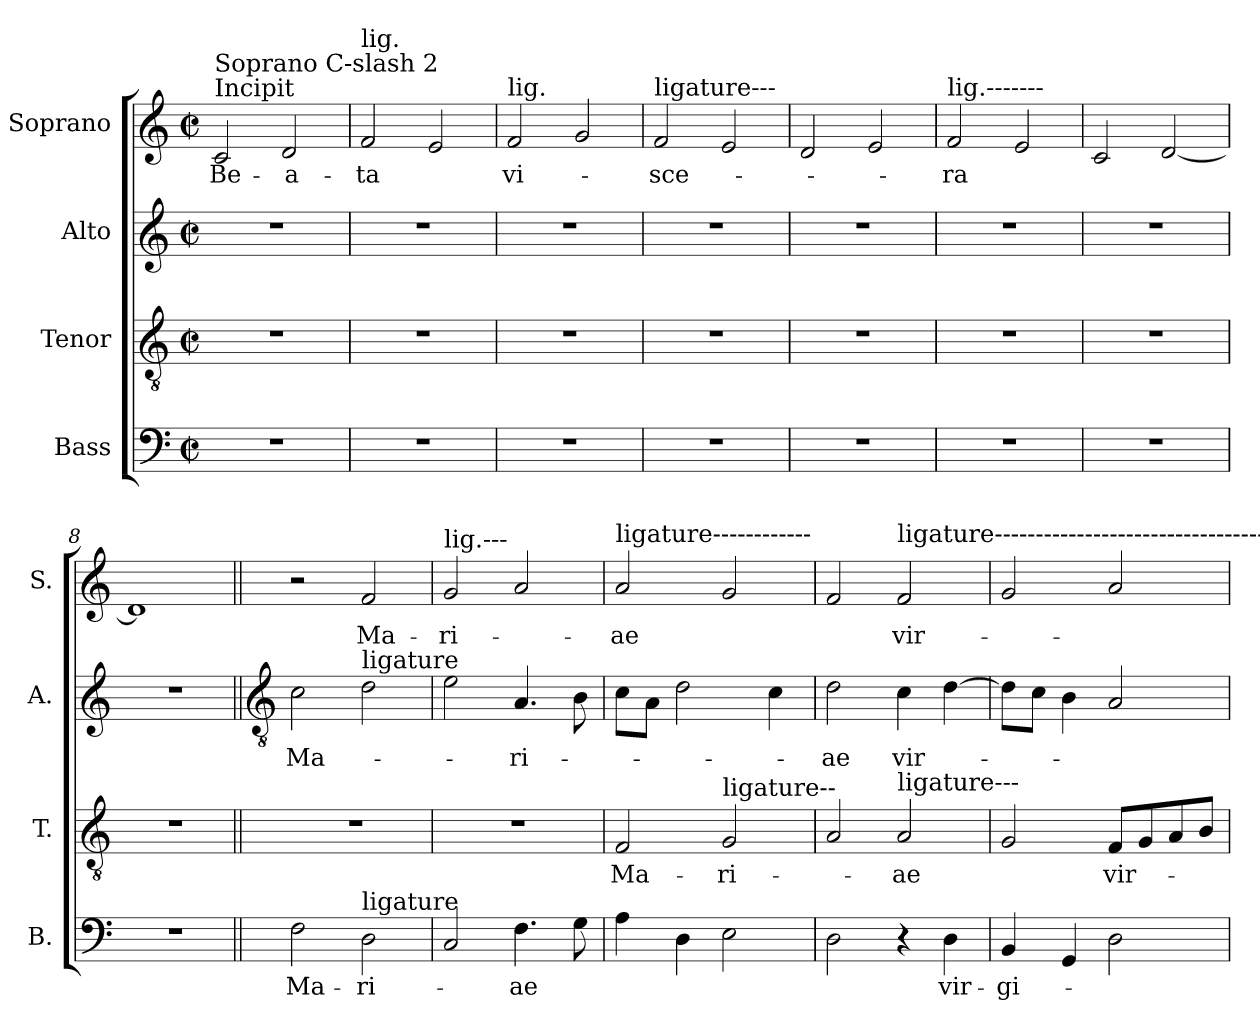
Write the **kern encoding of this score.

**kern	**text	**kern	**text	**kern	**text	**kern	**text
*part4	*part4	*part3	*part3	*part2	*part2	*part1	*part1
*staff4	*staff4	*staff3	*staff3	*staff2	*staff2	*staff1	*staff1
*I"Bass	*	*I"Tenor	*	*I"Alto	*	*I"Soprano	*
*I'B.	*	*I'T.	*	*I'A.	*	*I'S.	*
*clefF4	*	*clefGv2	*	*clefG2	*	*clefG2	*
*k[]	*	*k[]	*	*k[]	*	*k[]	*
*M2/2	*	*M2/2	*	*M2/2	*	*M2/2	*
*met(c|)	*	*met(c|)	*	*met(c|)	*	*met(c|)	*
=1	=1	=1	=1	=1	=1	=1	=1
!	!	!	!	!	!	!LO:TX:a:t=Incipit	!
!	!	!	!	!	!	!LO:TX:a:t=Soprano C-slash 2	!
!	!	!	!	!	!	!	!LO:LY:b
1r	.	1r	.	1r	.	2c/	Be-
!	!	!	!	!	!	!	!LO:LY:b
.	.	.	.	.	.	2d/	-a-
=2	=2	=2	=2	=2	=2	=2	=2
!	!	!	!	!	!	!LO:TX:a:t=lig.	!
!	!	!	!	!	!	!	!LO:LY:b
1r	.	1r	.	1r	.	2f/	-ta
.	.	.	.	.	.	2e/	.
=3	=3	=3	=3	=3	=3	=3	=3
!	!	!	!	!	!	!LO:TX:a:t=lig.	!
!	!	!	!	!	!	!	!LO:LY:b
1r	.	1r	.	1r	.	2f/	vi-
.	.	.	.	.	.	2g/	.
=4	=4	=4	=4	=4	=4	=4	=4
!	!	!	!	!	!	!LO:TX:a:t=ligature---	!
!	!	!	!	!	!	!	!LO:LY:b
1r	.	1r	.	1r	.	2f/	-sce-
.	.	.	.	.	.	2e/	.
=5	=5	=5	=5	=5	=5	=5	=5
1r	.	1r	.	1r	.	2d/	.
.	.	.	.	.	.	2e/	.
=6	=6	=6	=6	=6	=6	=6	=6
!	!	!	!	!	!	!LO:TX:a:t=lig.-------	!
!	!	!	!	!	!	!	!LO:LY:b
1r	.	1r	.	1r	.	2f/	-ra
.	.	.	.	.	.	2e/	.
=7	=7	=7	=7	=7	=7	=7	=7
1r	.	1r	.	1r	.	2c/	.
.	.	.	.	.	.	[2d/	.
=8	=8	=8	=8	=8	=8	=8	=8
1r	.	1r	.	1r	.	1d]	.
=9||	=9||	=9||	=9||	=9||	=9||	=9||	=9||
*	*	*	*	*clefGv2	*	*	*
!	!LO:LY:b	!	!	!	!LO:LY:b	!	!
2F\	Ma-	1r	.	2c\	Ma-	2r	.
!	!	!	!	!LO:TX:a:t=ligature	!	!	!
!LO:TX:a:t=ligature	!	!	!	!	!	!	!
!	!LO:LY:b	!	!	!	!	!	!LO:LY:b
2D\	-ri-	.	.	2d\	.	2f/	Ma-
=10	=10	=10	=10	=10	=10	=10	=10
!	!	!	!	!	!	!LO:TX:a:t=lig.---	!
!	!	!	!	!	!	!	!LO:LY:b
2C/	.	1r	.	2e\	.	2g/	-ri-
!	!LO:LY:b	!	!	!	!LO:LY:b	!	!
4.F\	-ae	.	.	4.A/	-ri-	2a/	.
8G\	.	.	.	8B\	.	.	.
!!LO:LB:g=z
=11	=11	=11	=11	=11	=11	=11	=11
!	!	!	!	!	!	!LO:TX:a:t=ligature------------	!
!	!	!	!LO:LY:b	!	!	!	!LO:LY:b
4A\	.	2F/	Ma-	8c\L	.	2a/	-ae
.	.	.	.	8A\J	.	.	.
4D\	.	.	.	2d\	.	.	.
!	!	!LO:TX:a:t=ligature--	!	!	!	!	!
!	!	!	!LO:LY:b	!	!	!	!
2E\	.	2G/	-ri-	.	.	2g/	.
.	.	.	.	4c\	.	.	.
=12	=12	=12	=12	=12	=12	=12	=12
!	!	!	!	!	!LO:LY:b	!	!
2D\	.	2A/	.	2d\	-ae	2f/	.
!	!	!	!	!	!	!LO:TX:a:t=ligature-------------------------------------------------	!
!	!	!LO:TX:a:t=ligature---	!	!	!	!	!
!	!	!	!LO:LY:b	!	!LO:LY:b	!	!LO:LY:b
4r	.	2A/	-ae	4c\	vir-	2f/	vir-
!	!LO:LY:b	!	!	!	!	!	!
4D\	vir-	.	.	[4d\	.	.	.
=13	=13	=13	=13	=13	=13	=13	=13
!	!LO:LY:b	!	!	!	!	!	!
4BB/	-gi-	2G/	.	8d\L]	.	2g/	.
.	.	.	.	8c\J	.	.	.
4GG/	.	.	.	4B\	.	.	.
!	!	!	!LO:LY:b	!	!	!	!
2D\	.	8F/L	vir-	2A/	.	2a/	.
.	.	8G/	.	.	.	.	.
.	.	8A/	.	.	.	.	.
.	.	8B/J	.	.	.	.	.
=	=	=	=	=	=	=	=
*-	*-	*-	*-	*-	*-	*-	*-
